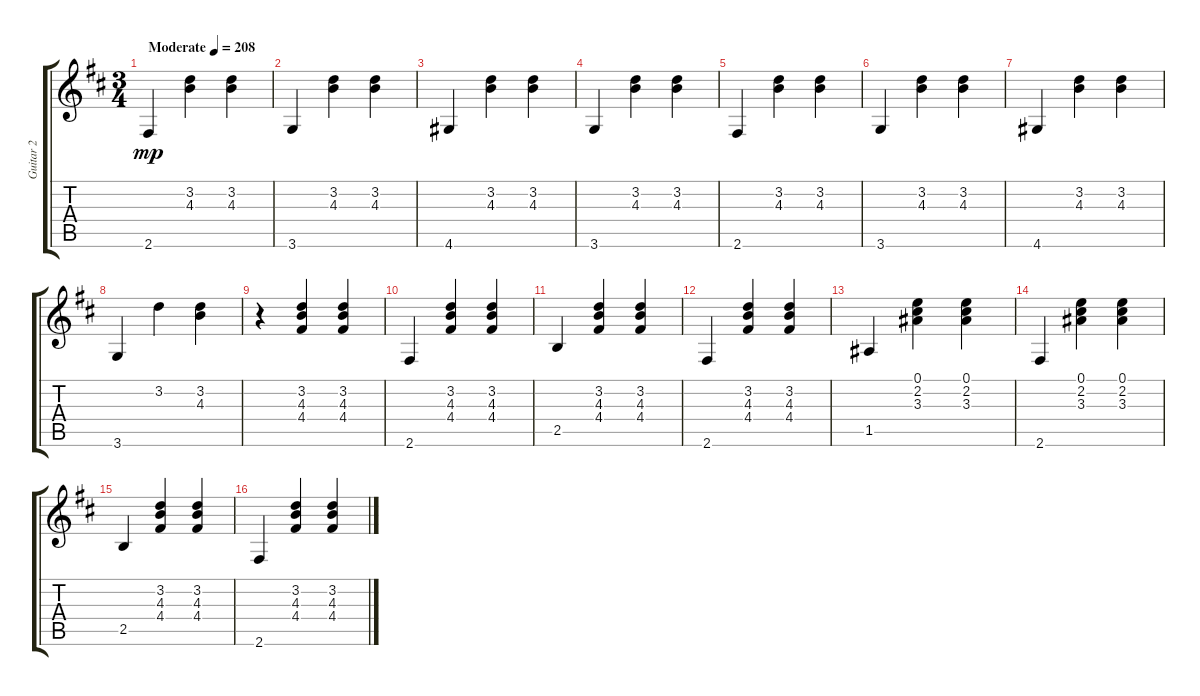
\track ("Guitar 2" "Guitar 2") {instrument acousticguitarnylon}
\staff {score tabs}
\tuning (E4 B3 G3 D3 A2 E2) {hide}
\ts (3 4)
\tempo (208 "Moderate")
\clef g2
\ks d
2.6.4{dy mp instrument acousticguitarnylon} (3.2 4.3).4 (3.2 4.3).4 |
3.6.4 (3.2 4.3).4 (3.2 4.3).4 |
4.6.4 (3.2 4.3).4 (3.2 4.3).4 |
3.6.4 (3.2 4.3).4 (3.2 4.3).4 |
2.6.4 (3.2 4.3).4 (3.2 4.3).4 |
3.6.4 (3.2 4.3).4 (3.2 4.3).4 |
4.6.4 (3.2 4.3).4 (3.2 4.3).4 |
3.6.4 3.2.4 (3.2 4.3).4 |
r.4 (3.2 4.3 4.4).4 (3.2 4.3 4.4).4 |
2.6.4 (3.2 4.3 4.4).4 (3.2 4.3 4.4).4 |
2.5.4 (3.2 4.3 4.4).4 (3.2 4.3 4.4).4 |
2.6.4 (3.2 4.3 4.4).4 (3.2 4.3 4.4).4 |
1.5.4 (0.1 2.2 3.3).4 (0.1 2.2 3.3).4 |
2.6.4 (0.1 2.2 3.3).4 (0.1 2.2 3.3).4 |
2.5.4 (3.2 4.3 4.4).4 (3.2 4.3 4.4).4 |
2.6.4 (3.2 4.3 4.4).4 (3.2 4.3 4.4).4
